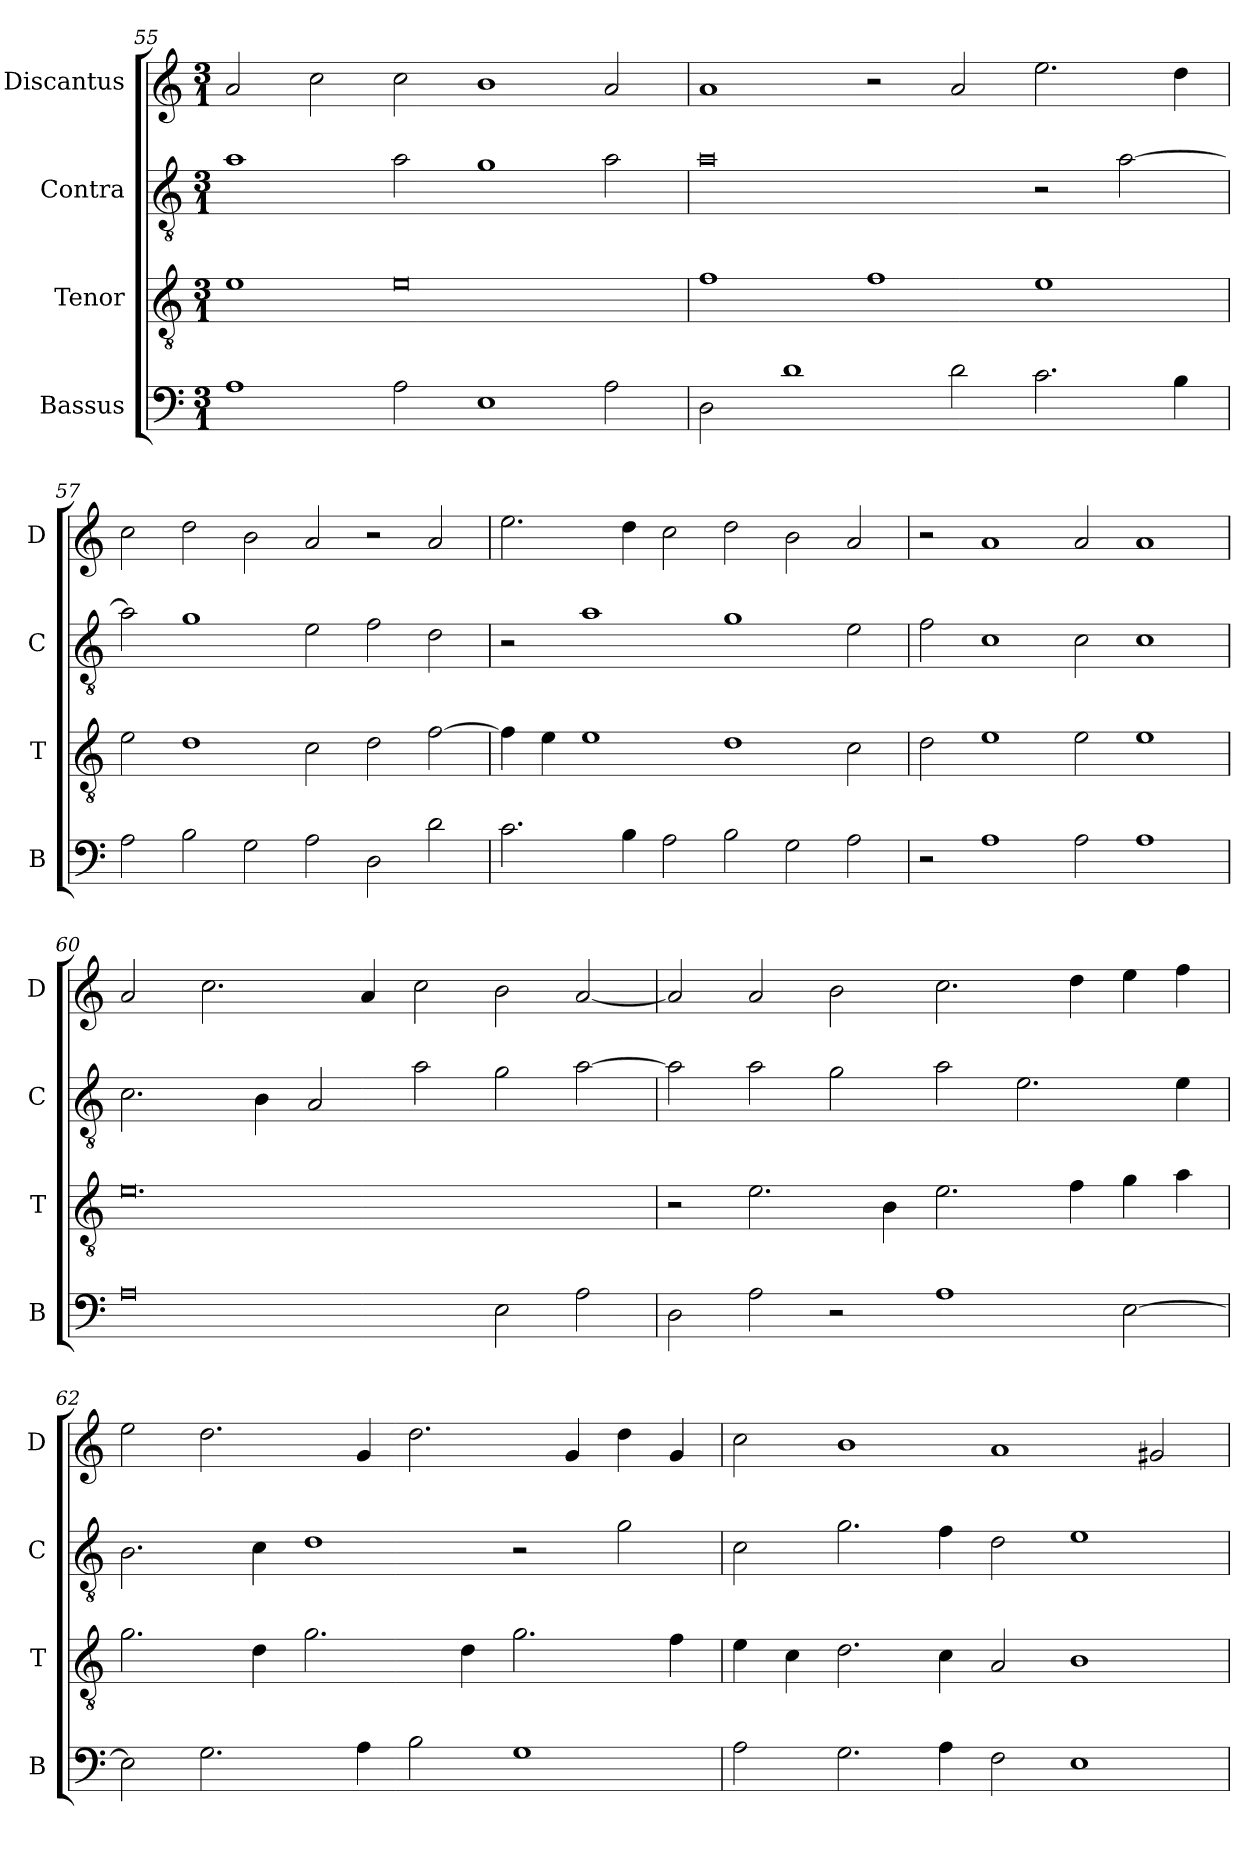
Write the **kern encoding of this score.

**kern	**kern	**kern	**kern
*part4	*part3	*part2	*part1
*staff4	*staff3	*staff2	*staff1
*I"Bassus	*I"Tenor	*I"Contra	*I"Discantus
*I'B	*I'T	*I'C	*I'D
*clefF4	*clefGv2	*clefGv2	*clefG2
*k[]	*k[]	*k[]	*k[]
*M3/1	*M3/1	*M3/1	*M3/1
=55	=55	=55	=55
1A	1e	1a	2a/
.	.	.	2cc\
2A\	0e	2a\	2cc\
1E	.	1g	1b
2A\	.	2a\	2a/
=56	=56	=56	=56
2D\	1f	0a	1a
1d	.	.	.
.	1f	.	2r
2d\	.	.	2a/
2.c\	1e	2r	2.ee\
.	.	[2a\	.
4B\	.	.	4dd\
=57	=57	=57	=57
2A\	2e\	2a\]	2cc\
2B\	1d	1g	2dd\
2G\	.	.	2b\
2A\	2c\	2e\	2a/
2D\	2d\	2f\	2r
2d\	[2f\	2d\	2a/
=58	=58	=58	=58
2.c\	4f\]	2r	2.ee\
.	4e\	.	.
.	1e	1a	.
4B\	.	.	4dd\
2A\	.	.	2cc\
2B\	1d	1g	2dd\
2G\	.	.	2b\
2A\	2c\	2e\	2a/
=59	=59	=59	=59
2r	2d\	2f\	2r
1A	1e	1c	1a
2A\	2e\	2c\	2a/
1A	1e	1c	1a
=60	=60	=60	=60
0A	0.e	2.c\	2a/
.	.	.	2.cc\
.	.	4B\	.
.	.	2A/	.
.	.	.	4a/
.	.	2a\	2cc\
2E\	.	2g\	2b\
2A\	.	[2a\	[2a/
=61	=61	=61	=61
2D\	2r	2a\]	2a/]
2A\	2.e\	2a\	2a/
2r	.	2g\	2b\
.	4B\	.	.
1A	2.e\	2a\	2.cc\
.	.	2.e\	.
.	4f\	.	4dd\
[2E\	4g\	.	4ee\
.	4a\	4e\	4ff\
=62	=62	=62	=62
2E\]	2.g\	2.B\	2ee\
2.G\	.	.	2.dd\
.	4d\	4c\	.
.	2.g\	1d	.
4A\	.	.	4g/
2B\	.	.	2.dd\
.	4d\	.	.
1G	2.g\	2r	.
.	.	.	4g/
.	.	2g\	4dd\
.	4f\	.	4g/
=63	=63	=63	=63
2A\	4e\	2c\	2cc\
.	4c\	.	.
2.G\	2.d\	2.g\	1b
4A\	4c\	4f\	.
2F\	2A/	2d\	1a
1E	1B	1e	.
.	.	.	2g#X/
=	=	=	=
*-	*-	*-	*-
